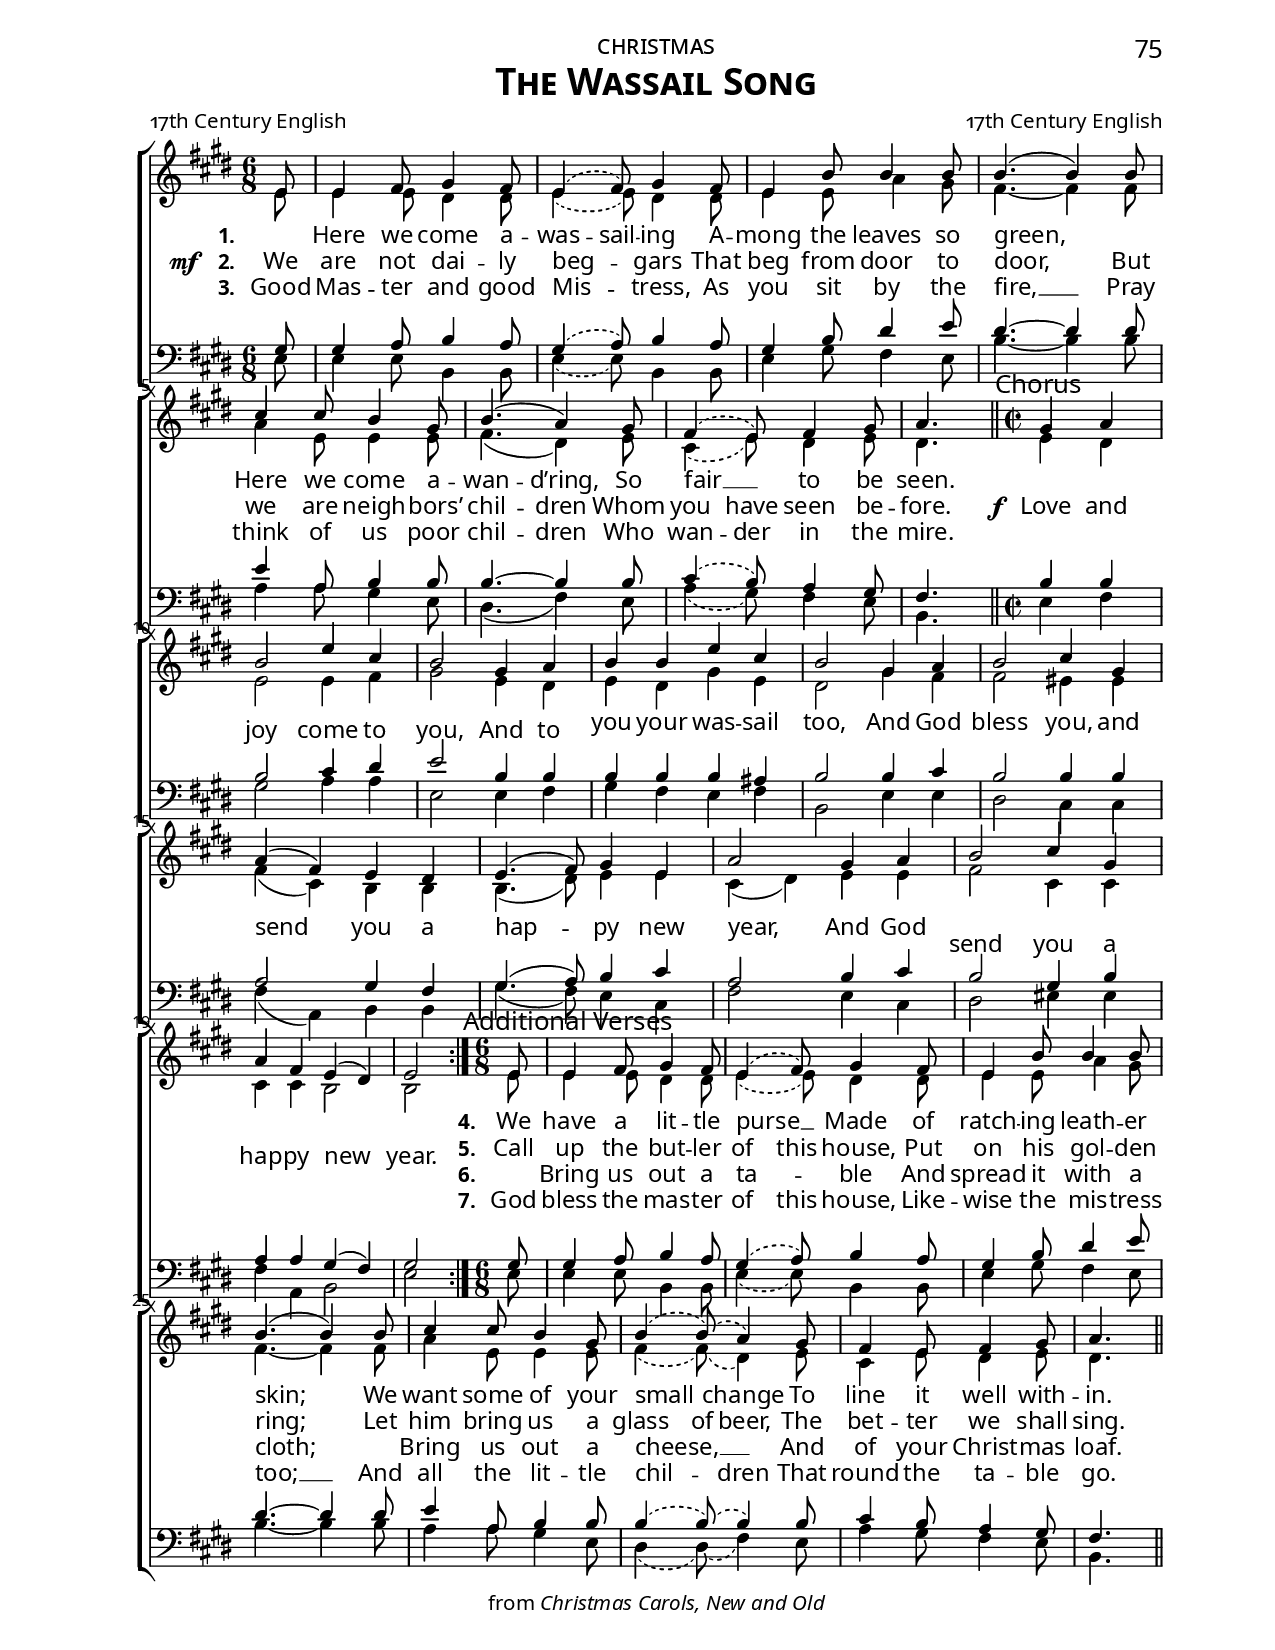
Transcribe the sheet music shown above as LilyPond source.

\version "2.14.2"
\include "util.ly"
\header {
  title = \markup{\override #'(font-name . "Garamond Premier Pro Semibold"){ \abs-fontsize #18 \smallCapsOldStyle"The Wassail Song"}}
  poet = \markup\oldStyleNum"17th Century English"
  composer = \markup\oldStyleNum"17th Century English"
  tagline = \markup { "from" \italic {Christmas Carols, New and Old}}
}
\paper {
  paper-height = 11\in
  paper-width = 8.5\in
  indent = 0\in
  %system-system-spacing = #'((basic-distance . 10) (padding . 0))
  system-system-spacing =
    #'((basic-distance . 0)
       (minimum-distance . 0)
       (padding . -20)
       (stretchability . 100))
  ragged-last-bottom = ##f
  ragged-bottom = ##f
  two-sided = ##t
  inner-margin = 1\in
  outer-margin = 0.75\in
  top-margin = 0.26\in
  bottom-margin = 0.25\in
  first-page-number = #075
  print-first-page-number = ##t
  headerLine = \markup{\override #'(font-name . "Garamond Premier Pro") \smallCapsOldStyle"christmas"}
  oddHeaderMarkup = \markup\fill-line{
     \override #'(font-name . "Garamond Premier Pro")\abs-fontsize #12.5
     \combine 
        \fill-line{"" \on-the-fly #print-page-number-check-first
        \oldStylePageNum""
        }
        \fill-line{\headerLine}
  }
  evenHeaderMarkup = \markup {
     \override #'(font-name . "Garamond Premier Pro")\abs-fontsize #12.5
     \combine
        \on-the-fly #print-page-number-check-first
        \oldStylePageNum""
        \fill-line{\headerLine}
  }
}
#(set-global-staff-size 18) \paper{ #(define fonts (make-pango-font-tree "Garamond Premier Pro" "Garamond Premier Pro" "Garamond Premier Pro" (/ 18 20))) }
global = {
  \key e \major
  \time 6/8
  \override DynamicLineSpanner #'staff-padding = #0.0
  \override DynamicLineSpanner #'Y-extent = #'(-1 . 1)
}

sopMusic = \relative c' {
  \time 6/8
  \partial 8 e8 |
  e4 fis8 gis4 fis8 |
  \slurDashed e4( fis8) gis4 fis8 |
  e4 b'8 b4 b8 |
  
  \slurSolid b4.( b4) \bar""
  b8 |
  cis4 cis8 b4 gis8 |
  b4.( a4) gis8 |
  \slurDashed fis4( e8) fis4 gis8 |
  \partial 4. a4. \bar "||"
  
  \time 2/2
  \once \override Score.RehearsalMark #'self-alignment-X = #LEFT
  \mark "Chorus"
  \partial 2 gis4 a |
  b2 e4 cis |
  b2 gis4 a |
  b b e cis |
  b2 gis4 a |
  b2 cis4 gis |
  
  \slurSolid a( fis) e dis |
  e4.( fis8) gis4 e |
  a2 gis4 a |
  b2 cis4 gis |
  a fis e( dis) |
  \partial 2 e2 \bar ":|" 
  
  
  
  \time 6/8 
  \once \override Score.RehearsalMark #'self-alignment-X = #LEFT
  \mark "Additional Verses"
  \partial 8 e8 |
  e4 fis8 gis4 fis8 |
  \slurDashed e4( fis8) gis4 fis8 |
  e4 b'8 b4 b8 |
  
  \slurSolid b4.( \slurDashed b4) | \bar""
  b8 |
  cis4 cis8 b4 gis8 |
  b4( b8)( a4) gis8 |
  fis4 e8 fis4 gis8 |
  \partial 4. a4. \bar "||"
}
sopWords = \lyricmode {
  
}

altoMusic = \relative c' {
  \time 6/8
  e8 |
  e4 e8 dis4 dis8 |
  \slurDashed e4( e8) dis4 dis8 |
  e4 e8 a4 gis8 |
  
  fis4.~ fis4 fis8 |
  a4 e8 e4 e8 |
  \slurSolid fis4.( dis4) e8 |
  \slurDashed cis4( e8) dis4 e8 |
  dis4. \bar "||"
  
  
  e4 dis |
  e2 e4 fis |
  gis2 e4 dis |
  e dis gis e |
  dis2 gis4 fis |
  fis2 eis4 eis |
  
  \slurSolid fis( cis) b b |
  b4.( dis8) e4 e |
  cis( dis) e e |
  fis2 cis4 cis |
  cis cis b2 |
  b2 \bar ":|"
  
  
  
  
  \time 6/8 
  e8 |
  e4 e8 dis4 dis8 |
  \slurDashed e4( e8) dis4 dis8 |
  e4 e8 a4 gis8 |
  
  fis4.~ fis4 fis8 |
  a4 e8 e4 e8 |
  fis4( fis8)( dis4) e8 |
  cis4 e8 dis4 e8 |
  dis4. \bar "||"
}
dropLyrics =
{
    \override LyricText #'extra-offset = #'(0 . -1.8)
    \override LyricHyphen #'extra-offset = #'(0 . -1.8)
    \override LyricExtender #'extra-offset = #'(0 . -1.8)
}

raiseLyrics =
{
    \revert LyricText #'extra-offset
    \revert LyricHyphen #'extra-offset
    \revert LyricExtender #'extra-offset
}
altoWords = {
  \dropLyricsIX
  \lyricmode {
    \set stanza = #"1. "
    \set ignoreMelismata = ##t
    _ Here we come a -- was -- sail -- ing A -- mong the leaves so green, _ _
    Here we come a -- wan -- d’ring, So fair __ _ to be seen.
    
    \unset ignoreMelismata
    \repeat unfold 34\skip1
    \set stanza = #"4. "
    \set ignoreMelismata = ##t
    We have a lit -- tle purse __ _ Made of ratch -- ing leath -- er skin; _
    We want some of your small _ change To line it well with -- in.
  }
}
altoWordsII = {
  \dropLyricsIX
  \set stanza = \markup{\dynamic"mf  " "2. "}
  \lyricmode {
    \set ignoreMelismata = ##t
    We are not dai -- ly beg -- _ gars That beg from door to door, _
    But we are neigh -- bors’ chil -- dren Whom you have seen be -- fore.
    \unset ignoreMelismata
  }
  \set stanza = \markup\dynamic"f "
  \lyricmode {
    \set associatedVoice = "altos"
    Love and joy come to you, And to
    \raiseLyrics
    you your was -- sail too,
    And God bless you, and send you a hap -- py new
    year,
    \unset associatedVoice
    And God
    \dropLyrics
    send you a hap -- py new year.
    \dropLyricsIX
    
    \set stanza = #"5. "
    \set ignoreMelismata = ##t
    Call up the but -- ler of this house, Put on his gol -- den ring; _
    Let him bring us a glass of beer, The bet -- ter we shall sing.
  }
}
altoWordsIII = \lyricmode {
  \dropLyricsIX
  \set stanza = #"3. "
  \set ignoreMelismata = ##t
  Good Mas -- ter and good Mis -- _ tress, As you sit by the fire, __ _
  Pray think of us poor chil -- dren Who wan -- der in the mire.
  
  \repeat unfold 37\skip1
  \set stanza = #"6. "
  \set ignoreMelismata = ##t
  \skip1 Bring us out a ta -- _ ble And spread it with a cloth; _ _
  Bring us out a cheese, __ _ _ And of your Christ -- mas loaf.
}
altoWordsIV = \lyricmode {
  \dropLyricsIX
  \repeat unfold 58\skip1
  \set stanza = #"7. "
  \set ignoreMelismata = ##t
  God bless the mas -- ter of this house, Like -- wise the mis -- tress too; __ _
  And all the lit -- tle chil -- _ dren That round the ta -- ble go.
}
altoWordsV = \lyricmode {
}
altoWordsVI = \lyricmode {
}
altoWordsVII = \lyricmode {
}
tenorMusic = \relative c' {
  \time 6/8
  gis8 |
  gis4 a8 b4 a8 |
  \slurDashed gis4( a8) b4 a8 |
  gis4 b8 dis4 e8 |
  
  dis4.~ dis4 dis8 |
  e4 a,8 b4 b8 |
  b4.~ b4 b8 |
  cis4( b8) a4 gis8 |
  fis4. \bar "||" 
  
  
  b4 b |
  b2 cis4 dis |
  e2 b4 b |
  b b b ais |
  b2 b4 cis |
  b2 b4 b |
  
  a2 gis4 fis |
  \slurSolid gis4.( a8) b4 cis |
  a2 b4 cis |
  b2 gis4 b |
  a4 a gis( fis) |
  gis2 \bar ":|"
  
  
  
  
  \time 6/8 
  gis8 |
  gis4 a8 b4 a8 |
  \slurDashed gis4( a8) b4 a8 |
  gis4 b8 dis4 e8 |
  
  dis4.~ dis4 dis8 |
  e4 a,8 b4 b8 |
  b4( b8)( b4) b8 |
  cis4 b8 a4 gis8 |
  fis4. \bar "||" 
}
tenorWords = \lyricmode {

}

bassMusic = \relative c {
  \time 6/8
  e8 |
  e4 e8 b4 b8 |
  \slurDashed e4( e8) b4 b8 |
  e4 gis8 fis4 e8 |
  
  b'4.~ b4 b8 |
  a4 a8 gis4 e8 |
  \slurSolid dis4.( fis4) e8 |
  \slurDashed a4( gis8) fis4 e8 |
  b4. \bar "||"
  
  e4 fis |
  gis2 a4 a |
  e2 e4 fis |
  gis fis e fis |
  b,2 e4 e |
  dis2 cis4 cis |
  
  \slurSolid fis( a,) b b |
  gis'4.( fis8) e4 cis |
  fis2 e4 cis |
  dis2 eis4 eis |
  fis4 a, b2 |
  e2 \bar ":|"
  
  
  
  
  
  \time 6/8 
  e8 |
  e4 e8 b4 b8 |
  \slurDashed e4( e8) b4 b8 |
  e4 gis8 fis4 e8 |
  
  b'4.~ b4 b8 |
  a4 a8 gis4 e8 |
  dis4( dis8)( fis4) e8 |
  a4 gis8 fis4 e8 |
  b4. \bar "||"
}
bassWords = \lyricmode {

}

\score {
  <<
   \new ChoirStaff <<
%    \new Lyrics = sopranos \with { \override VerticalAxisGroup #'nonstaff-relatedstaff-spacing = #'((basic-distance . 1)) }
    \new Staff = women <<
      \new Voice = "sopranos" { \voiceOne << \global \sopMusic >> }
      \new Voice = "altos" { \voiceTwo << \global \altoMusic >> }
    >>
    \new Lyrics \with { alignAboveContext = #"women" \override VerticalAxisGroup #'nonstaff-relatedstaff-spacing = #'((basic-distance . 1))} \lyricsto "sopranos" \sopWords
    \new Lyrics = "altosVII"  \with { alignBelowContext = #"women" } \lyricsto "sopranos" \altoWordsVII
    \new Lyrics = "altosVI"  \with { alignBelowContext = #"women" } \lyricsto "sopranos" \altoWordsVI
    \new Lyrics = "altosV"  \with { alignBelowContext = #"women" } \lyricsto "sopranos" \altoWordsV
    \new Lyrics = "altosIV"  \with { alignBelowContext = #"women" } \lyricsto "sopranos" \altoWordsIV
    \new Lyrics = "altosIII"  \with { alignBelowContext = #"women" } \lyricsto "sopranos" \altoWordsIII
    \new Lyrics = "altosII"  \with { alignBelowContext = #"women" } \lyricsto "sopranos" \altoWordsII
    \new Lyrics = "altos"  \with { alignBelowContext = #"women" \override VerticalAxisGroup #'nonstaff-relatedstaff-spacing = #'((padding . -0.5)) } \lyricsto "sopranos" \altoWords
   \new Staff = men <<
      \clef bass
      \new Voice = "tenors" { \voiceOne << \global \tenorMusic >> }
      \new Voice = "basses" { \voiceTwo << \global \bassMusic >> }
    >>
    \new Lyrics \with { alignAboveContext = #"men" \override VerticalAxisGroup #'nonstaff-relatedstaff-spacing = #'((basic-distance . 1)) } \lyricsto "tenors" \tenorWords
    \new Lyrics \with { alignBelowContext = #"men" \override VerticalAxisGroup #'nonstaff-relatedstaff-spacing = #'((basic-distance . 1)) } \lyricsto "basses" \bassWords
  >>
%    \new PianoStaff << \new Staff { \new Voice { \pianoRH } } \new Staff { \clef "bass" \pianoLH } >>
  >>
  \layout {
  \context {
    \Lyrics
    \override LyricText #'font-size = #1.3
  }
%6.14 \context {  \Lyrics  \override LyricText #'font-size = #0.8 }
    \context {
      \Score
      %\override SpacingSpanner #'base-shortest-duration = #(ly:make-moment 1 8)
      %\override SpacingSpanner #'common-shortest-duration = #(ly:make-moment 1 4)
    }
    \context {
      % Remove all empty staves
      % \Staff \RemoveEmptyStaves \override VerticalAxisGroup #'remove-first = ##t
    }
    \context {
      \Lyrics
      \override LyricText #'X-offset = #center-on-word
    }
  }
}

